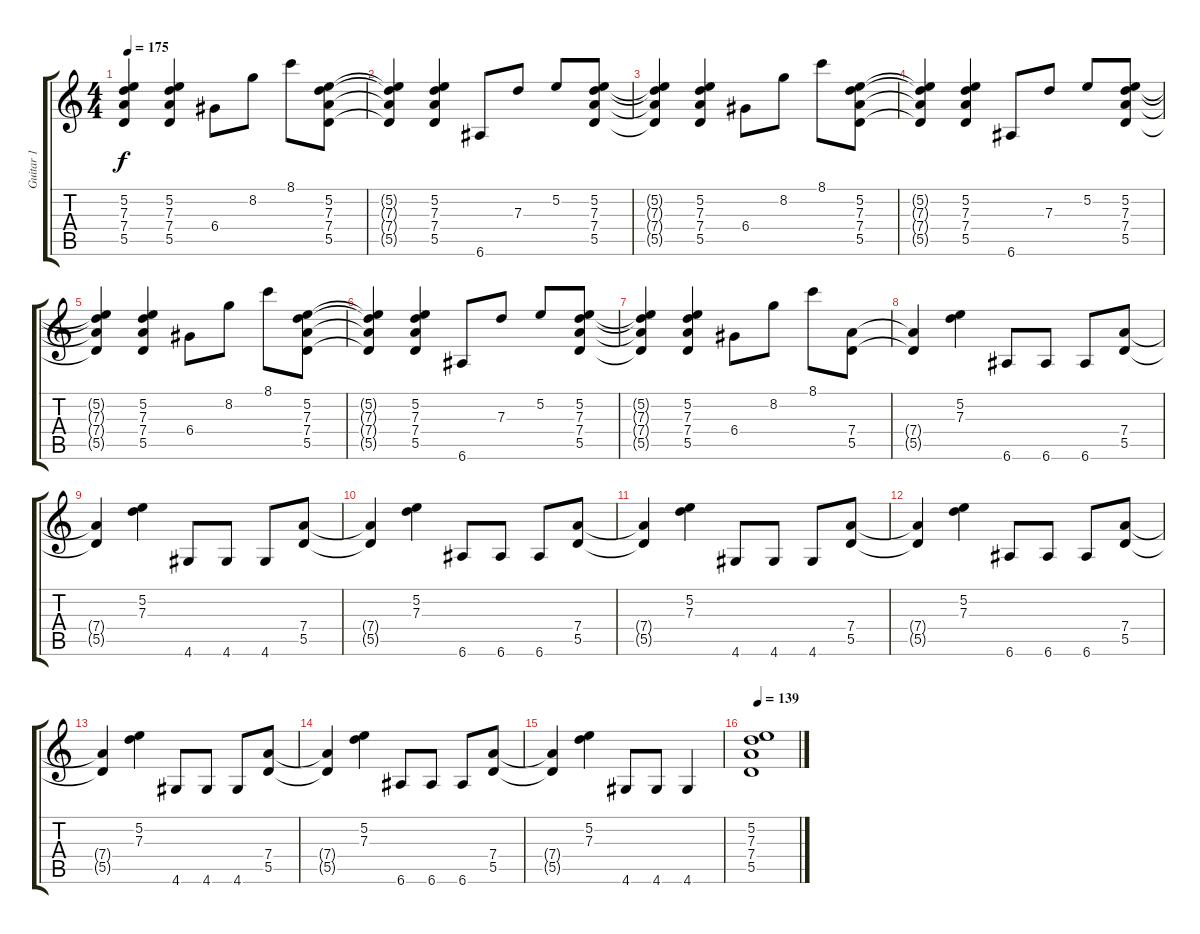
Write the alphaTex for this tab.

\track ("Guitar 1" "Guitar 1") {instrument distortionguitar}
\staff {score tabs}
\tuning (E4 B3 G3 D3 A2 E2) {hide}
\ts (4 4)
\tempo 175
\clef g2
\ks c
(5.2{t} 7.3{t} 7.4{t} 5.5{t}).4{dy f} (5.2 7.3 7.4 5.5).4 6.4.8 8.2.8 8.1.8 (5.2 7.3 7.4 5.5).8 |
(5.2{t} 7.3{t} 7.4{t} 5.5{t}).4 (5.2 7.3 7.4 5.5).4 6.6.8 7.3.8 5.2.8 (5.2 7.3 7.4 5.5).8 |
(5.2{t} 7.3{t} 7.4{t} 5.5{t}).4 (5.2 7.3 7.4 5.5).4 6.4.8 8.2.8 8.1.8 (5.2 7.3 7.4 5.5).8 |
(5.2{t} 7.3{t} 7.4{t} 5.5{t}).4 (5.2 7.3 7.4 5.5).4 6.6.8 7.3.8 5.2.8 (5.2 7.3 7.4 5.5).8 |
(5.2{t} 7.3{t} 7.4{t} 5.5{t}).4 (5.2 7.3 7.4 5.5).4 6.4.8 8.2.8 8.1.8 (5.2 7.3 7.4 5.5).8 |
(5.2{t} 7.3{t} 7.4{t} 5.5{t}).4 (5.2 7.3 7.4 5.5).4 6.6.8 7.3.8 5.2.8 (5.2 7.3 7.4 5.5).8 |
(5.2{t} 7.3{t} 7.4{t} 5.5{t}).4 (5.2 7.3 7.4 5.5).4 6.4.8 8.2.8 8.1.8 (7.4 5.5).8 |
(7.4{t} 5.5{t}).4 (5.2 7.3).4 6.6.8 6.6.8 6.6.8 (7.4 5.5).8 |
(7.4{t} 5.5{t}).4 (5.2 7.3).4 4.6.8 4.6.8 4.6.8 (7.4 5.5).8 |
(7.4{t} 5.5{t}).4 (5.2 7.3).4 6.6.8 6.6.8 6.6.8 (7.4 5.5).8 |
(7.4{t} 5.5{t}).4 (5.2 7.3).4 4.6.8 4.6.8 4.6.8 (7.4 5.5).8 |
(7.4{t} 5.5{t}).4 (5.2 7.3).4 6.6.8 6.6.8 6.6.8 (7.4 5.5).8 |
(7.4{t} 5.5{t}).4 (5.2 7.3).4 4.6.8 4.6.8 4.6.8 (7.4 5.5).8 |
(7.4{t} 5.5{t}).4 (5.2 7.3).4 6.6.8 6.6.8 6.6.8 (7.4 5.5).8 |
(7.4{t} 5.5{t}).4 (5.2 7.3).4 4.6.8 4.6.8 4.6.4 |
\tempo 139
(5.2 7.3 7.4 5.5).1
